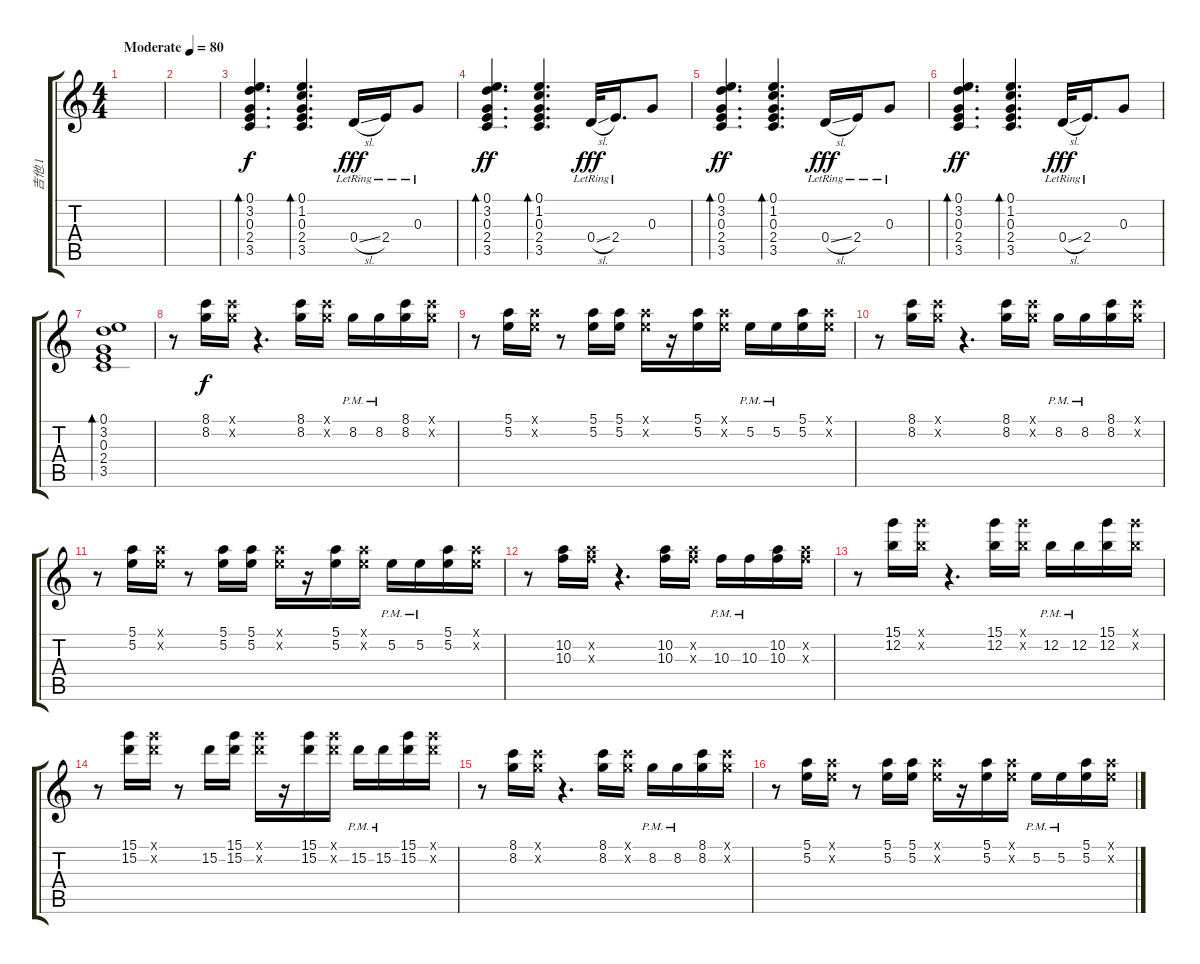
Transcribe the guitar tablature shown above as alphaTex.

\track ("吉他.1" "吉他.1") {instrument acousticguitarnylon}
\staff {score tabs}
\tuning (E4 B3 G3 D3 A2 E2) {hide}
\ts (4 4)
\tempo (80 "Moderate")
\clef g2
\ks c
|
|
(0.1 3.2 0.3 2.4 3.5).4{d bd 120} (0.1 1.2 0.3 2.4 3.5).4{d bd 120} 0.4{sl lr}.16{dy fff} 2.4{lr}.16 0.3{lr}.8 |
(0.1 3.2 0.3 2.4 3.5).4{d bd 120 dy ff} (0.1 1.2 0.3 2.4 3.5).4{d bd 120} 0.4{sl lr}.32{dy fff} 2.4{lr}.16{d} 0.3.8 |
(0.1 3.2 0.3 2.4 3.5).4{d bd 120 txt "" dy ff} (0.1 1.2 0.3 2.4 3.5).4{d bd 120} 0.4{sl lr}.16{dy fff} 2.4{lr}.16 0.3{lr}.8 |
(0.1 3.2 0.3 2.4 3.5).4{d bd 120 dy ff} (0.1 1.2 0.3 2.4 3.5).4{d bd 120} 0.4{sl lr}.32{dy fff} 2.4{lr}.16{d} 0.3.8 |
(0.1 3.2 0.3 2.4 3.5).1{bd 240} |
r.8 (8.1 8.2).16{dy f volume 10} (8.1{x} 8.2{x}).16 r.4{d} (8.1 8.2).16 (8.1{x} 8.2{x}).16 8.2{pm}.16 8.2{pm}.16 (8.1 8.2).16 (8.1{x} 8.2{x}).16 |
r.8{txt " "} (5.1 5.2).16 (5.1{x} 5.2{x}).16 r.8 (5.1 5.2).16 (5.1 5.2).16 (5.1{x} 5.2{x}).16 r.16 (5.1 5.2).16 (5.1{x} 5.2{x}).16 5.2{pm}.16 5.2{pm}.16 (5.1 5.2).16 (5.1{x} 5.2{x}).16 |
r.8 (8.1 8.2).16 (8.1{x} 8.2{x}).16 r.4{d} (8.1 8.2).16 (8.1{x} 8.2{x}).16 8.2{pm}.16 8.2{pm}.16 (8.1 8.2).16 (8.1{x} 8.2{x}).16 |
r.8 (5.1 5.2).16 (5.1{x} 5.2{x}).16 r.8 (5.1 5.2).16 (5.1 5.2).16 (5.1{x} 5.2{x}).16 r.16 (5.1 5.2).16 (5.1{x} 5.2{x}).16 5.2{pm}.16 5.2{pm}.16 (5.1 5.2).16 (5.1{x} 5.2{x}).16 |
r.8 (10.2 10.3).16 (10.2{x} 10.3{x}).16 r.4{d} (10.2 10.3).16 (10.2{x} 10.3{x}).16 10.3{pm}.16 10.3{pm}.16 (10.2 10.3).16 (10.2{x} 10.3{x}).16 |
r.8 (15.1 12.2).16 (15.1{x} 12.2{x}).16 r.4{d} (15.1 12.2).16 (15.1{x} 12.2{x}).16 12.2{pm}.16 12.2{pm}.16 (15.1 12.2).16 (15.1{x} 12.2{x}).16 |
r.8 (15.1 15.2).16 (15.1{x} 15.2{x}).16 r.8 15.2.16 (15.1 15.2).16 (15.1{x} 15.2{x}).16 r.16 (15.1 15.2).16 (15.1{x} 15.2{x}).16 15.2{pm}.16 15.2{pm}.16 (15.1 15.2).16 (15.1{x} 15.2{x}).16 |
r.8 (8.1 8.2).16 (8.1{x} 8.2{x}).16 r.4{d} (8.1 8.2).16 (8.1{x} 8.2{x}).16 8.2{pm}.16 8.2{pm}.16 (8.1 8.2).16 (8.1{x} 8.2{x}).16 |
r.8 (5.1 5.2).16 (5.1{x} 5.2{x}).16 r.8 (5.1 5.2).16 (5.1 5.2).16 (5.1{x} 5.2{x}).16 r.16 (5.1 5.2).16 (5.1{x} 5.2{x}).16 5.2{pm}.16 5.2{pm}.16 (5.1 5.2).16 (5.1{x} 5.2{x}).16
